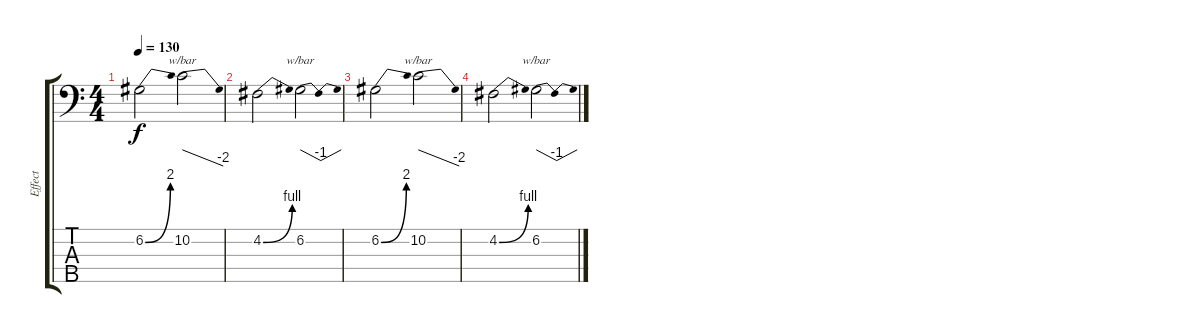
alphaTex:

\track ("Effect" "Effect") {mute instrument synthbass2}
\staff {score tabs}
\tuning (G2 D2 A1 E1 B0) {hide}
\ts (4 4)
\tempo 130
\clef f4
\ks c
6.2{be (bend 0 0 60 8)}.2{dy f} 10.2.2{tbe (dive default 0 0 60 -8)} |
4.2{be (bend 0 0 60 4)}.2 6.2.2{tbe (dip default 0 0 30 -4 60 0)} |
6.2{be (bend 0 0 60 8)}.2 10.2.2{tbe (dive default 0 0 60 -8)} |
4.2{be (bend 0 0 60 4)}.2 6.2.2{tbe (dip default 0 0 30 -4 60 0)}
